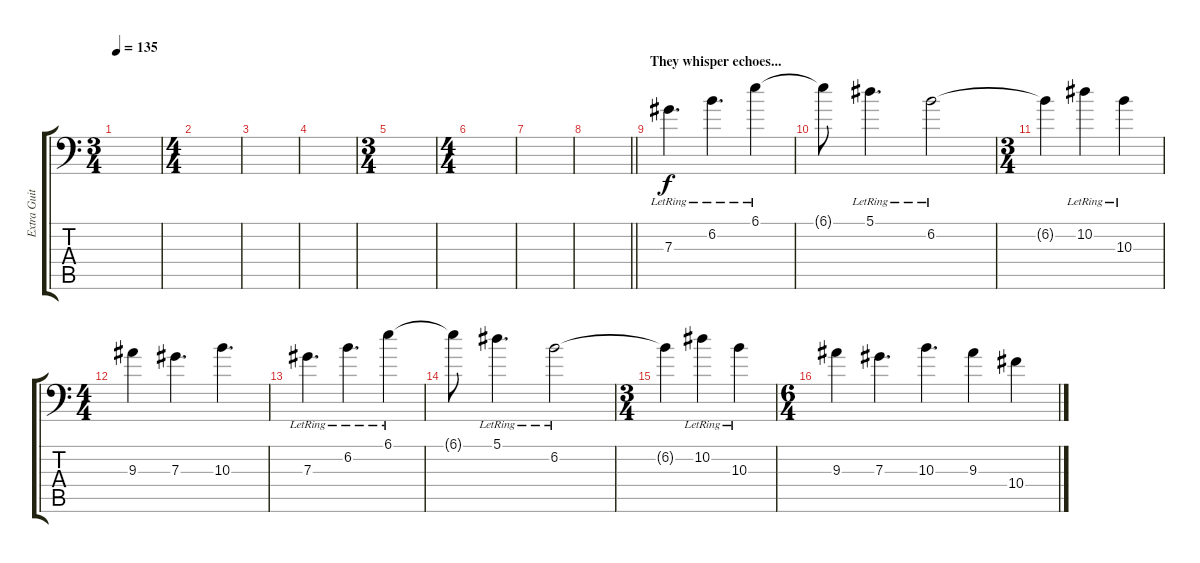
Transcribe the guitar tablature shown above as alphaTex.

\track ("Extra Guitar 2" "Extra Guit") {instrument acousticguitarnylon}
\staff {score tabs}
\tuning (Bb3 F3 Db3 Ab2 Eb2 Ab1) {hide}
\ts (3 4)
\tempo 135
\clef f4
\ks c
|
\ts (4 4)
|
|
|
\ts (3 4)
|
\ts (4 4)
|
|
\barLineRight lightlight
|
\section ("" "They whisper echoes...")
7.3{lr}.4{d volume 13 instrument acousticguitarnylon} 6.2{lr}.4{d} 6.1{lr}.4 |
6.1{t}.8 5.1{lr}.4{d} 6.2{lr}.2 |
\ts (3 4)
6.2{t}.4 10.2{lr}.4 10.3{lr}.4 |
\ts (4 4)
9.3.4 7.3.4{d} 10.3.4{d} |
7.3{lr}.4{d} 6.2{lr}.4{d} 6.1{lr}.4 |
6.1{t}.8 5.1{lr}.4{d} 6.2{lr}.2 |
\ts (3 4)
6.2{t}.4 10.2{lr}.4 10.3{lr}.4 |
\ts (6 4)
9.3.4 7.3.4{d} 10.3.4{d} 9.3.4 10.4.4
